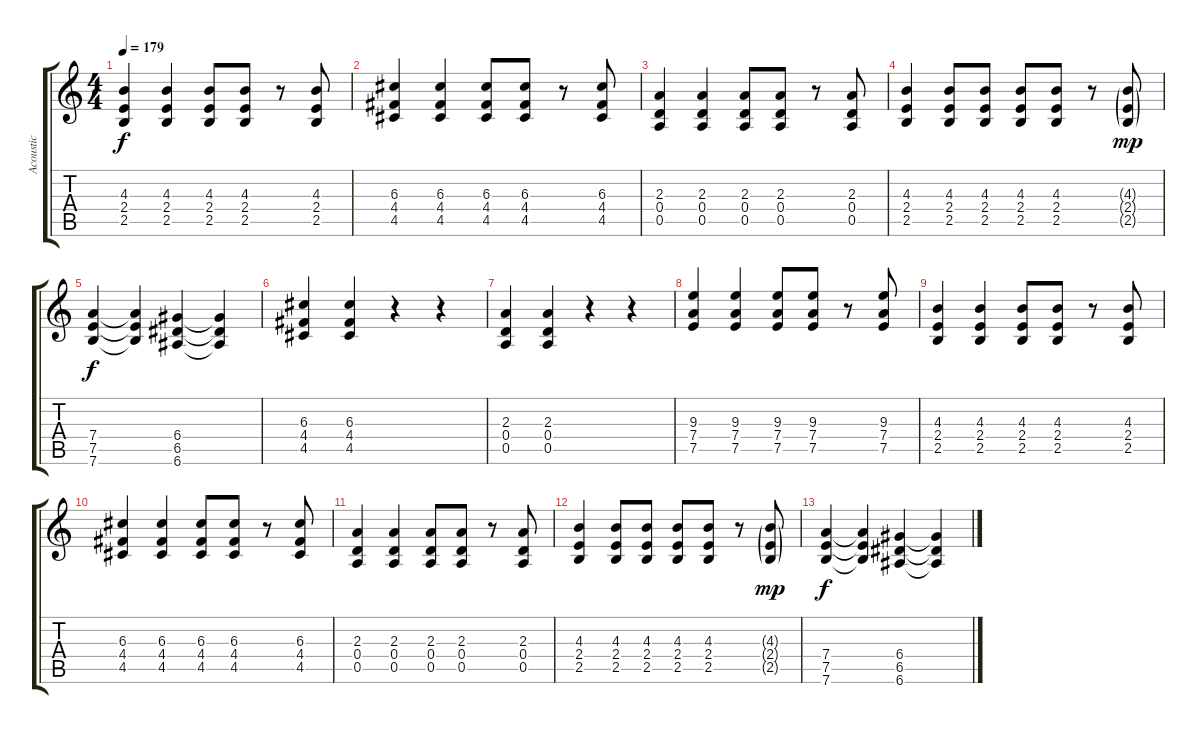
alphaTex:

\track ("Acoustic" "Acoustic") {instrument acousticguitarsteel}
\staff {score tabs}
\tuning (E4 B3 G3 D3 A2 E2) {hide}
\ts (4 4)
\tempo 179
\clef g2
\ks c
(4.3 2.4 2.5).4{dy f} (4.3 2.4 2.5).4 (4.3 2.4 2.5).8 (4.3 2.4 2.5).8 r.8 (4.3 2.4 2.5).8 |
(6.3 4.4 4.5).4 (6.3 4.4 4.5).4 (6.3 4.4 4.5).8 (6.3 4.4 4.5).8 r.8 (6.3 4.4 4.5).8 |
(2.3 0.4 0.5).4 (2.3 0.4 0.5).4 (2.3 0.4 0.5).8 (2.3 0.4 0.5).8 r.8 (2.3 0.4 0.5).8 |
(4.3 2.4 2.5).4 (4.3 2.4 2.5).8 (4.3 2.4 2.5).8 (4.3 2.4 2.5).8 (4.3 2.4 2.5).8 r.8 (4.3{g} 2.4{g} 2.5{g}).8{dy mp} |
(7.4 7.5 7.6).4{dy f} (7.4{t} 7.5{t} 7.6{t}).4 (6.4 6.5 6.6).4 (6.4{t} 6.5{t} 6.6{t}).4 |
(6.3 4.4 4.5).4 (6.3 4.4 4.5).4 r.4 r.4 |
(2.3 0.4 0.5).4 (2.3 0.4 0.5).4 r.4 r.4 |
(9.3 7.4 7.5).4 (9.3 7.4 7.5).4 (9.3 7.4 7.5).8 (9.3 7.4 7.5).8 r.8 (9.3 7.4 7.5).8 |
(4.3 2.4 2.5).4 (4.3 2.4 2.5).4 (4.3 2.4 2.5).8 (4.3 2.4 2.5).8 r.8 (4.3 2.4 2.5).8 |
(6.3 4.4 4.5).4 (6.3 4.4 4.5).4 (6.3 4.4 4.5).8 (6.3 4.4 4.5).8 r.8 (6.3 4.4 4.5).8 |
(2.3 0.4 0.5).4 (2.3 0.4 0.5).4 (2.3 0.4 0.5).8 (2.3 0.4 0.5).8 r.8 (2.3 0.4 0.5).8 |
(4.3 2.4 2.5).4 (4.3 2.4 2.5).8 (4.3 2.4 2.5).8 (4.3 2.4 2.5).8 (4.3 2.4 2.5).8 r.8 (4.3{g} 2.4{g} 2.5{g}).8{dy mp} |
(7.4 7.5 7.6).4{dy f} (7.4{t} 7.5{t} 7.6{t}).4 (6.4 6.5 6.6).4 (6.4{t} 6.5{t} 6.6{t}).4
